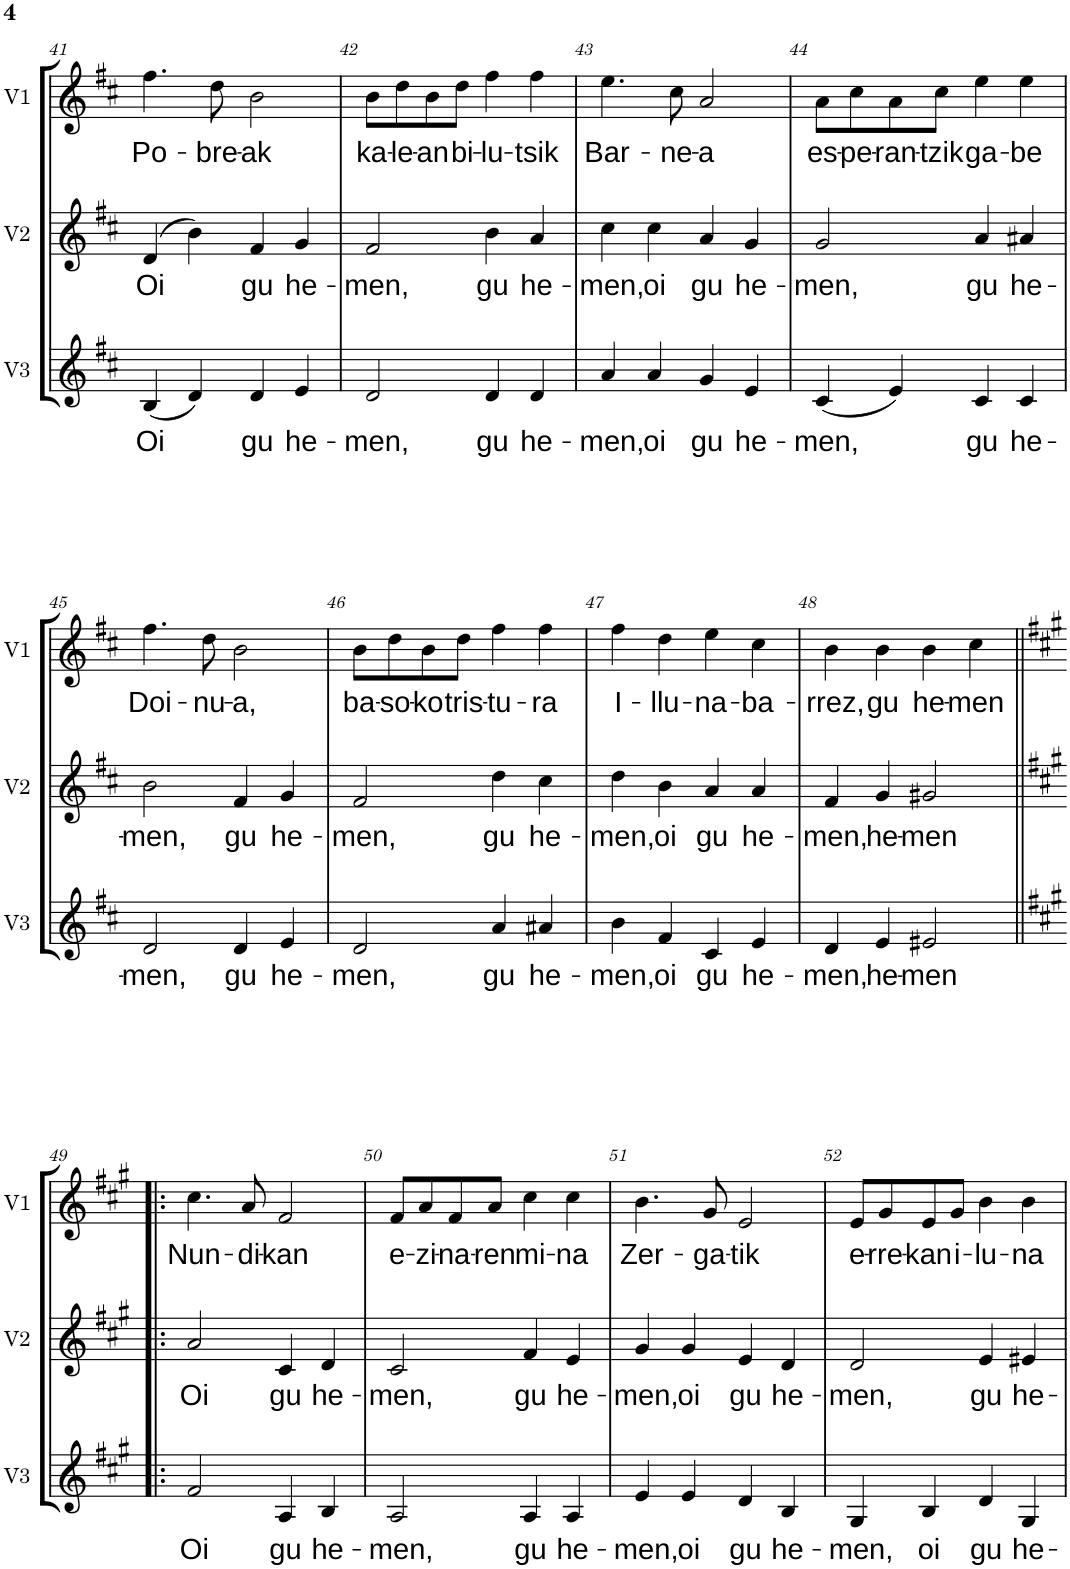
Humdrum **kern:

**kern	**text	**kern	**text	**kern	**text
*part3	*part3	*part2	*part2	*part1	*part1
*staff3	*staff3	*staff2	*staff2	*staff1	*staff1
*I"Voix 3	*	*I"Voix 2	*	*I"Voix 1	*
*I'V3	*	*I'V2	*	*I'V1	*
!!LO:PB:g=z
*clefG2	*	*clefG2	*	*clefG2	*
*k[f#c#]	*	*k[f#c#]	*	*k[f#c#]	*
*M4/4	*	*M4/4	*	*M4/4	*
=41	=41	=41	=41	=41	=41
!	!LO:LY:b	!	!LO:LY:b	!	!LO:LY:b
(4B/	Oi	(4d/	Oi	4.ff#\	Po-
4d/)	.	4b\)	.	.	.
!	!	!	!	!	!LO:LY:b
.	.	.	.	8dd\	-bre-
!	!LO:LY:b	!	!LO:LY:b	!	!LO:LY:b
4d/	gu	4f#/	gu	2b\	-ak
!	!LO:LY:b	!	!LO:LY:b	!	!
4e/	he-	4g/	he-	.	.
=42	=42	=42	=42	=42	=42
!	!LO:LY:b	!	!LO:LY:b	!	!LO:LY:b
2d/	-men,	2f#/	-men,	8b\L	ka-
!	!	!	!	!	!LO:LY:b
.	.	.	.	8dd\	-le-
!	!	!	!	!	!LO:LY:b
.	.	.	.	8b\	-an
!	!	!	!	!	!LO:LY:b
.	.	.	.	8dd\J	bi-
!	!LO:LY:b	!	!LO:LY:b	!	!LO:LY:b
4d/	gu	4b\	gu	4ff#\	-lu-
!	!LO:LY:b	!	!LO:LY:b	!	!LO:LY:b
4d/	he-	4a/	he-	4ff#\	-tsik
=43	=43	=43	=43	=43	=43
!	!LO:LY:b	!	!LO:LY:b	!	!LO:LY:b
4a/	-men,	4cc#\	-men,	4.ee\	Bar-
!	!LO:LY:b	!	!LO:LY:b	!	!
4a/	oi	4cc#\	oi	.	.
!	!	!	!	!	!LO:LY:b
.	.	.	.	8cc#\	-ne-
!	!LO:LY:b	!	!LO:LY:b	!	!LO:LY:b
4g/	gu	4a/	gu	2a/	-a
!	!LO:LY:b	!	!LO:LY:b	!	!
4e/	he-	4g/	he-	.	.
=44	=44	=44	=44	=44	=44
!	!LO:LY:b	!	!LO:LY:b	!	!LO:LY:b
(4c#/	-men,	2g/	-men,	8a\L	es-
!	!	!	!	!	!LO:LY:b
.	.	.	.	8cc#\	-pe-
!	!	!	!	!	!LO:LY:b
4e/)	.	.	.	8a\	-ran-
!	!	!	!	!	!LO:LY:b
.	.	.	.	8cc#\J	-tzik
!	!LO:LY:b	!	!LO:LY:b	!	!LO:LY:b
4c#/	gu	4a/	gu	4ee\	ga-
!	!LO:LY:b	!	!LO:LY:b	!	!LO:LY:b
4c#/	he-	4a#X/	he-	4ee\	-be
!!LO:LB:g=z
=45	=45	=45	=45	=45	=45
!	!LO:LY:b	!	!LO:LY:b	!	!LO:LY:b
2d/	-men,	2b\	-men,	4.ff#\	Doi-
!	!	!	!	!	!LO:LY:b
.	.	.	.	8dd\	-nu-
!	!LO:LY:b	!	!LO:LY:b	!	!LO:LY:b
4d/	gu	4f#/	gu	2b\	-a,
!	!LO:LY:b	!	!LO:LY:b	!	!
4e/	he-	4g/	he-	.	.
=46	=46	=46	=46	=46	=46
!	!LO:LY:b	!	!LO:LY:b	!	!LO:LY:b
2d/	-men,	2f#/	-men,	8b\L	ba-
!	!	!	!	!	!LO:LY:b
.	.	.	.	8dd\	-so-
!	!	!	!	!	!LO:LY:b
.	.	.	.	8b\	-ko
!	!	!	!	!	!LO:LY:b
.	.	.	.	8dd\J	tris-
!	!LO:LY:b	!	!LO:LY:b	!	!LO:LY:b
4a/	gu	4dd\	gu	4ff#\	-tu-
!	!LO:LY:b	!	!LO:LY:b	!	!LO:LY:b
4a#X/	he-	4cc#\	he-	4ff#\	-ra
=47	=47	=47	=47	=47	=47
!	!LO:LY:b	!	!LO:LY:b	!	!LO:LY:b
4b\	-men,	4dd\	-men,	4ff#\	I-
!	!LO:LY:b	!	!LO:LY:b	!	!LO:LY:b
4f#/	oi	4b\	oi	4dd\	-llu-
!	!LO:LY:b	!	!LO:LY:b	!	!LO:LY:b
4c#/	gu	4a/	gu	4ee\	-na-
!	!LO:LY:b	!	!LO:LY:b	!	!LO:LY:b
4e/	he-	4a/	he-	4cc#\	-ba-
=48	=48	=48	=48	=48	=48
!	!LO:LY:b	!	!LO:LY:b	!	!LO:LY:b
4d/	-men,	4f#/	-men,	4b\	rrez,
!	!LO:LY:b	!	!LO:LY:b	!	!LO:LY:b
4e/	he-	4g/	he-	4b\	gu
!	!LO:LY:b	!	!LO:LY:b	!	!LO:LY:b
2e#X/	-men	2g#X/	-men	4b\	he-
!	!	!	!	!	!LO:LY:b
.	.	.	.	4cc#\	-men
!!LO:LB:g=z
=49!|:	=49!|:	=49!|:	=49!|:	=49!|:	=49!|:
*k[f#c#g#]	*	*k[f#c#g#]	*	*k[f#c#g#]	*
!	!LO:LY:b	!	!LO:LY:b	!	!LO:LY:b
2f#/	Oi	2a/	Oi	4.cc#\	Nun-
!	!	!	!	!	!LO:LY:b
.	.	.	.	8a/	-di-
!	!LO:LY:b	!	!LO:LY:b	!	!LO:LY:b
4A/	gu	4c#/	gu	2f#/	-kan
!	!LO:LY:b	!	!LO:LY:b	!	!
4B/	he-	4d/	he-	.	.
=50	=50	=50	=50	=50	=50
!	!LO:LY:b	!	!LO:LY:b	!	!LO:LY:b
2A/	-men,	2c#/	-men,	8f#/L	e-
!	!	!	!	!	!LO:LY:b
.	.	.	.	8a/	-zi-
!	!	!	!	!	!LO:LY:b
.	.	.	.	8f#/	-na-
!	!	!	!	!	!LO:LY:b
.	.	.	.	8a/J	-ren
!	!LO:LY:b	!	!LO:LY:b	!	!LO:LY:b
4A/	gu	4f#/	gu	4cc#\	mi-
!	!LO:LY:b	!	!LO:LY:b	!	!LO:LY:b
4A/	he-	4e/	he-	4cc#\	-na
=51	=51	=51	=51	=51	=51
!	!LO:LY:b	!	!LO:LY:b	!	!LO:LY:b
4e/	-men,	4g#/	-men,	4.b\	Zer-
!	!LO:LY:b	!	!LO:LY:b	!	!
4e/	oi	4g#/	oi	.	.
!	!	!	!	!	!LO:LY:b
.	.	.	.	8g#/	-ga-
!	!LO:LY:b	!	!LO:LY:b	!	!LO:LY:b
4d/	gu	4e/	gu	2e/	-tik
!	!LO:LY:b	!	!LO:LY:b	!	!
4B/	he-	4d/	he-	.	.
=52	=52	=52	=52	=52	=52
!	!LO:LY:b	!	!LO:LY:b	!	!LO:LY:b
4G#/	-men,	2d/	-men,	8e/L	e-
!	!	!	!	!	!LO:LY:b
.	.	.	.	8g#/	-rre-
!	!LO:LY:b	!	!	!	!LO:LY:b
4B/	oi	.	.	8e/	-kan
!	!	!	!	!	!LO:LY:b
.	.	.	.	8g#/J	i-
!	!LO:LY:b	!	!LO:LY:b	!	!LO:LY:b
4d/	gu	4e/	gu	4b\	-lu-
!	!LO:LY:b	!	!LO:LY:b	!	!LO:LY:b
4G#/	he-	4e#X/	he-	4b\	-na
=	=	=	=	=	=
*-	*-	*-	*-	*-	*-
